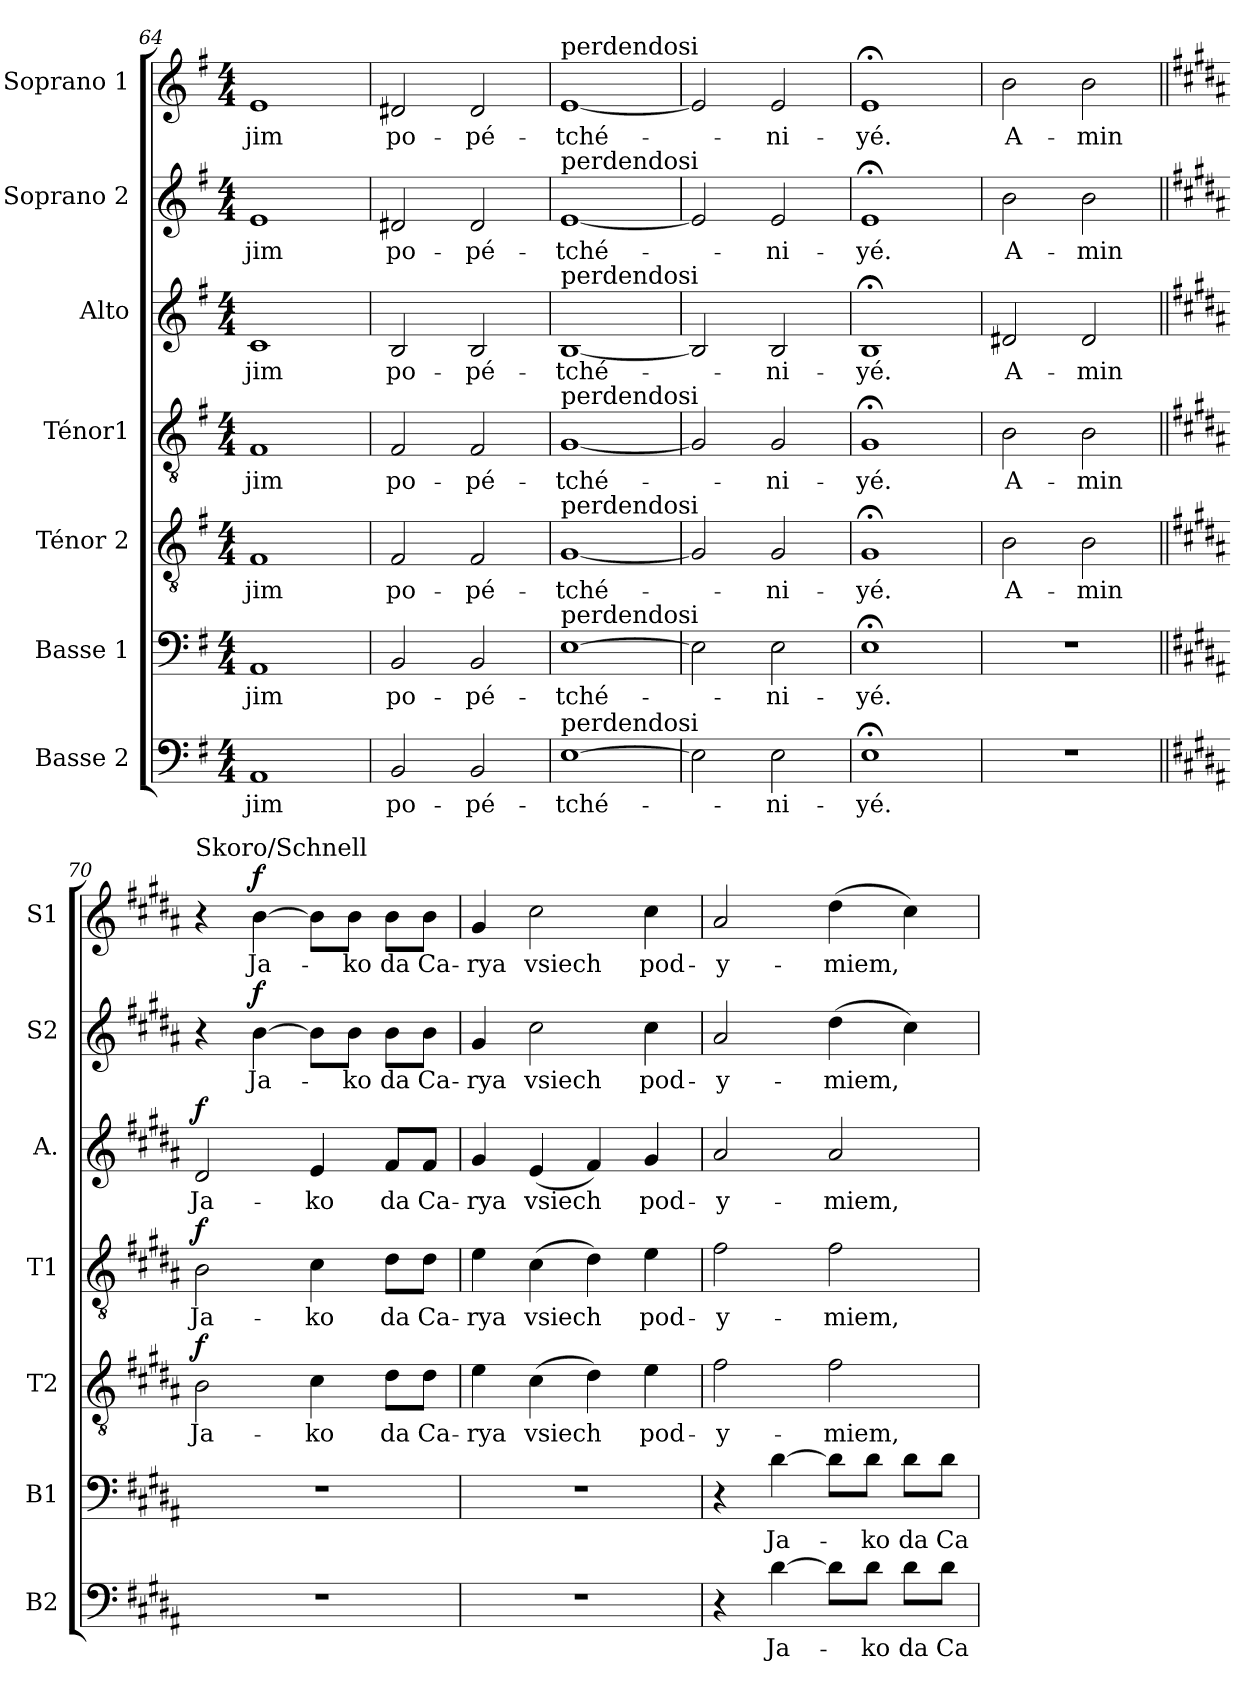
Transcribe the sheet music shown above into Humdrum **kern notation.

**kern	**text	**kern	**text	**kern	**text	**dynam	**kern	**text	**dynam	**kern	**text	**dynam	**kern	**text	**dynam	**kern	**text	**dynam
*part7	*part7	*part6	*part6	*part5	*part5	*part5	*part4	*part4	*part4	*part3	*part3	*part3	*part2	*part2	*part2	*part1	*part1	*part1
*staff7	*staff7	*staff6	*staff6	*staff5	*staff5	*staff5	*staff4	*staff4	*staff4	*staff3	*staff3	*staff3	*staff2	*staff2	*staff2	*staff1	*staff1	*staff1
*I"Basse 2	*	*I"Basse 1	*	*I"Ténor 2	*	*	*I"Ténor1	*	*	*I"Alto	*	*	*I"Soprano 2	*	*	*I"Soprano 1	*	*
*I'B2	*	*I'B1	*	*I'T2	*	*	*I'T1	*	*	*I'A.	*	*	*I'S2	*	*	*I'S1	*	*
*clefF4	*	*clefF4	*	*clefGv2	*	*	*clefGv2	*	*	*clefG2	*	*	*clefG2	*	*	*clefG2	*	*
*k[f#]	*	*k[f#]	*	*k[f#]	*	*	*k[f#]	*	*	*k[f#]	*	*	*k[f#]	*	*	*k[f#]	*	*
*M4/4	*	*M4/4	*	*M4/4	*	*	*M4/4	*	*	*M4/4	*	*	*M4/4	*	*	*M4/4	*	*
=64	=64	=64	=64	=64	=64	=64	=64	=64	=64	=64	=64	=64	=64	=64	=64	=64	=64	=64
!	!LO:LY:b	!	!LO:LY:b	!	!LO:LY:b	!	!	!LO:LY:b	!	!	!LO:LY:b	!	!	!LO:LY:b	!	!	!LO:LY:b	!
1AA	-jim	1AA	-jim	1F#	-jim	.	1F#	-jim	.	1c	-jim	.	1e	-jim	.	1e	-jim	.
=65	=65	=65	=65	=65	=65	=65	=65	=65	=65	=65	=65	=65	=65	=65	=65	=65	=65	=65
!	!LO:LY:b	!	!LO:LY:b	!	!LO:LY:b	!	!	!LO:LY:b	!	!	!LO:LY:b	!	!	!LO:LY:b	!	!	!LO:LY:b	!
2BB/	po-	2BB/	po-	2F#/	po-	.	2F#/	po-	.	2B/	po-	.	2d#X/	po-	.	2d#X/	po-	.
!	!LO:LY:b	!	!LO:LY:b	!	!LO:LY:b	!	!	!LO:LY:b	!	!	!LO:LY:b	!	!	!LO:LY:b	!	!	!LO:LY:b	!
2BB/	-pé-	2BB/	-pé-	2F#/	-pé-	.	2F#/	-pé-	.	2B/	-pé-	.	2d#/	-pé-	.	2d#/	-pé-	.
=66	=66	=66	=66	=66	=66	=66	=66	=66	=66	=66	=66	=66	=66	=66	=66	=66	=66	=66
!	!	!	!	!	!	!	!	!	!	!	!	!	!	!	!	!LO:TX:a:t=perdendosi	!	!
!	!	!	!	!	!	!	!	!	!	!	!	!	!LO:TX:a:t=perdendosi	!	!	!	!	!
!	!	!	!	!	!	!	!	!	!	!LO:TX:a:t=perdendosi	!	!	!	!	!	!	!	!
!	!	!	!	!	!	!	!LO:TX:a:t=perdendosi	!	!	!	!	!	!	!	!	!	!	!
!	!	!	!	!LO:TX:a:t=perdendosi	!	!	!	!	!	!	!	!	!	!	!	!	!	!
!	!	!LO:TX:a:t=perdendosi	!	!	!	!	!	!	!	!	!	!	!	!	!	!	!	!
!LO:TX:a:t=perdendosi	!	!	!	!	!	!	!	!	!	!	!	!	!	!	!	!	!	!
!	!LO:LY:b	!	!LO:LY:b	!	!LO:LY:b	!	!	!LO:LY:b	!	!	!LO:LY:b	!	!	!LO:LY:b	!	!	!LO:LY:b	!
[1E	-tché-	[1E	-tché-	[1G	-tché-	.	[1G	-tché-	.	[1B	-tché-	.	[1e	-tché-	.	[1e	-tché-	.
=67	=67	=67	=67	=67	=67	=67	=67	=67	=67	=67	=67	=67	=67	=67	=67	=67	=67	=67
2E\]	.	2E\]	.	2G/]	.	.	2G/]	.	.	2B/]	.	.	2e/]	.	.	2e/]	.	.
!	!LO:LY:b	!	!LO:LY:b	!	!LO:LY:b	!	!	!LO:LY:b	!	!	!LO:LY:b	!	!	!LO:LY:b	!	!	!LO:LY:b	!
2E\	-ni-	2E\	-ni-	2G/	-ni-	.	2G/	-ni-	.	2B/	-ni-	.	2e/	-ni-	.	2e/	-ni-	.
=68	=68	=68	=68	=68	=68	=68	=68	=68	=68	=68	=68	=68	=68	=68	=68	=68	=68	=68
!	!LO:LY:b	!	!LO:LY:b	!	!LO:LY:b	!	!	!LO:LY:b	!	!	!LO:LY:b	!	!	!LO:LY:b	!	!	!LO:LY:b	!
1E;<	-yé.	1E;<	-yé.	1G;<	-yé.	.	1G;<	-yé.	.	1B;<	-yé.	.	1e;<	-yé.	.	1e;<	-yé.	.
=69	=69	=69	=69	=69	=69	=69	=69	=69	=69	=69	=69	=69	=69	=69	=69	=69	=69	=69
!	!	!	!	!	!LO:LY:b	!	!	!LO:LY:b	!	!	!LO:LY:b	!	!	!LO:LY:b	!	!	!LO:LY:b	!
1r	.	1r	.	2B\	A-	.	2B\	A-	.	2d#X/	A-	.	2b\	A-	.	2b\	A-	.
!	!	!	!	!	!LO:LY:b	!	!	!LO:LY:b	!	!	!LO:LY:b	!	!	!LO:LY:b	!	!	!LO:LY:b	!
.	.	.	.	2B\	-min	.	2B\	-min	.	2d#/	-min	.	2b\	-min	.	2b\	-min	.
=70||	=70||	=70||	=70||	=70||	=70||	=70||	=70||	=70||	=70||	=70||	=70||	=70||	=70||	=70||	=70||	=70||	=70||	=70||
*k[f#c#g#d#a#]	*	*k[f#c#g#d#a#]	*	*k[f#c#g#d#a#]	*	*	*k[f#c#g#d#a#]	*	*	*k[f#c#g#d#a#]	*	*	*k[f#c#g#d#a#]	*	*	*k[f#c#g#d#a#]	*	*
!	!	!	!	!	!	!	!	!	!	!	!	!	!	!	!	!LO:TX:a:t=Skoro/Schnell	!	!
!	!	!	!	!	!LO:LY:b	!LO:DY:a	!	!LO:LY:b	!LO:DY:a	!	!LO:LY:b	!LO:DY:a	!	!	!	!	!	!
1r	.	1r	.	2B\	Ja-	f	2B\	Ja-	f	2d#/	Ja-	f	4r	.	.	4r	.	.
!	!	!	!	!	!	!	!	!	!	!	!	!	!	!LO:LY:b	!LO:DY:a	!	!LO:LY:b	!LO:DY:a
.	.	.	.	.	.	.	.	.	.	.	.	.	[4b\	Ja-	f	[4b\	Ja-	f
!	!	!	!	!	!LO:LY:b	!	!	!LO:LY:b	!	!	!LO:LY:b	!	!	!	!	!	!	!
.	.	.	.	4c#\	-ko	.	4c#\	-ko	.	4e/	-ko	.	8b\L]	.	.	8b\L]	.	.
!	!	!	!	!	!	!	!	!	!	!	!	!	!	!LO:LY:b	!	!	!LO:LY:b	!
.	.	.	.	.	.	.	.	.	.	.	.	.	8b\J	-ko	.	8b\J	-ko	.
!	!	!	!	!	!LO:LY:b	!	!	!LO:LY:b	!	!	!LO:LY:b	!	!	!LO:LY:b	!	!	!LO:LY:b	!
.	.	.	.	8d#\L	da	.	8d#\L	da	.	8f#/L	da	.	8b\L	da	.	8b\L	da	.
!	!	!	!	!	!LO:LY:b	!	!	!LO:LY:b	!	!	!LO:LY:b	!	!	!LO:LY:b	!	!	!LO:LY:b	!
.	.	.	.	8d#\J	Ca-	.	8d#\J	Ca-	.	8f#/J	Ca-	.	8b\J	Ca-	.	8b\J	Ca-	.
=71	=71	=71	=71	=71	=71	=71	=71	=71	=71	=71	=71	=71	=71	=71	=71	=71	=71	=71
!	!	!	!	!	!LO:LY:b	!	!	!LO:LY:b	!	!	!LO:LY:b	!	!	!LO:LY:b	!	!	!LO:LY:b	!
1r	.	1r	.	4e\	-rya	.	4e\	-rya	.	4g#/	-rya	.	4g#/	-rya	.	4g#/	-rya	.
!	!	!	!	!	!LO:LY:b	!	!	!LO:LY:b	!	!	!LO:LY:b	!	!	!LO:LY:b	!	!	!LO:LY:b	!
.	.	.	.	(>4c#\	vsiech	.	(>4c#\	vsiech	.	(<4e/	vsiech	.	2cc#\	vsiech	.	2cc#\	vsiech	.
.	.	.	.	4d#\)	.	.	4d#\)	.	.	4f#/)	.	.	.	.	.	.	.	.
!	!	!	!	!	!LO:LY:b	!	!	!LO:LY:b	!	!	!LO:LY:b	!	!	!LO:LY:b	!	!	!LO:LY:b	!
.	.	.	.	4e\	-pod-	.	4e\	-pod-	.	4g#/	pod-	.	4cc#\	pod-	.	4cc#\	pod-	.
=72	=72	=72	=72	=72	=72	=72	=72	=72	=72	=72	=72	=72	=72	=72	=72	=72	=72	=72
!	!	!	!	!	!LO:LY:b	!	!	!LO:LY:b	!	!	!LO:LY:b	!	!	!LO:LY:b	!	!	!LO:LY:b	!
4r	.	4r	.	2f#\	-y-	.	2f#\	-y-	.	2a#/	-y-	.	2a#/	-y-	.	2a#/	-y-	.
!	!LO:LY:b	!	!LO:LY:b	!	!	!	!	!	!	!	!	!	!	!	!	!	!	!
[4d#\	Ja-	[4d#\	Ja-	.	.	.	.	.	.	.	.	.	.	.	.	.	.	.
!	!	!	!	!	!LO:LY:b	!	!	!LO:LY:b	!	!	!LO:LY:b	!	!	!LO:LY:b	!	!	!LO:LY:b	!
8d#\L]	.	8d#\L]	.	2f#\	-miem,	.	2f#\	-miem,	.	2a#/	-miem,	.	(>4dd#\	-miem,	.	(>4dd#\	-miem,	.
!	!LO:LY:b	!	!LO:LY:b	!	!	!	!	!	!	!	!	!	!	!	!	!	!	!
8d#\J	-ko	8d#\J	-ko	.	.	.	.	.	.	.	.	.	.	.	.	.	.	.
!	!LO:LY:b	!	!LO:LY:b	!	!	!	!	!	!	!	!	!	!	!	!	!	!	!
8d#\L	da	8d#\L	da	.	.	.	.	.	.	.	.	.	4cc#\)	.	.	4cc#\)	.	.
!	!LO:LY:b	!	!LO:LY:b	!	!	!	!	!	!	!	!	!	!	!	!	!	!	!
8d#\J	Ca-	8d#\J	Ca-	.	.	.	.	.	.	.	.	.	.	.	.	.	.	.
=	=	=	=	=	=	=	=	=	=	=	=	=	=	=	=	=	=	=
*-	*-	*-	*-	*-	*-	*-	*-	*-	*-	*-	*-	*-	*-	*-	*-	*-	*-	*-
